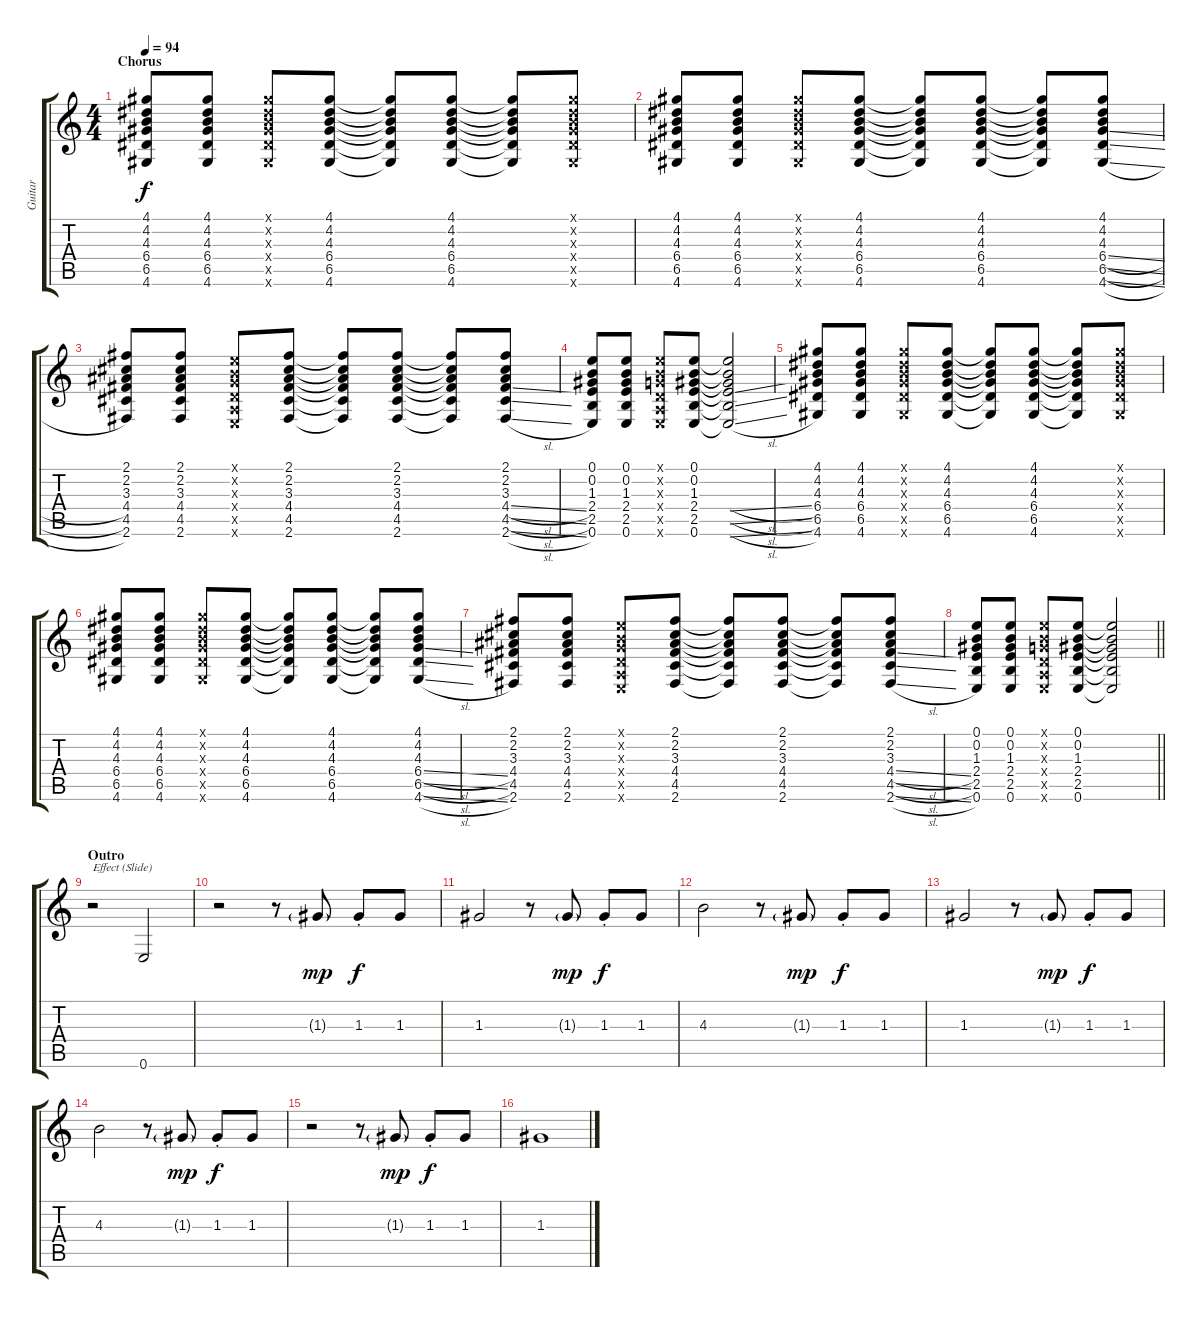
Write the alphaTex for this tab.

\track ("Guitar" "Guitar") {instrument acousticguitarsteel}
\staff {score tabs}
\tuning (E4 B3 G3 D3 A2 E2) {hide}
\ts (4 4)
\section ("" "Chorus")
\tempo 94
\clef g2
\ks c
(4.1 4.2 4.3 6.4 6.5 4.6).8{dy f} (4.1 4.2 4.3 6.4 6.5 4.6).8 (4.1{x} 4.2{x} 4.3{x} 6.4{x} 6.5{x} 4.6{x}).8 (4.1 4.2 4.3 6.4 6.5 4.6).8 (4.1{t} 4.2{t} 4.3{t} 6.4{t} 6.5{t} 4.6{t}).8 (4.1 4.2 4.3 6.4 6.5 4.6).8 (4.1{t} 4.2{t} 4.3{t} 6.4{t} 6.5{t} 4.6{t}).8 (4.1{x} 4.2{x} 4.3{x} 6.4{x} 6.5{x} 4.6{x}).8 |
(4.1 4.2 4.3 6.4 6.5 4.6).8 (4.1 4.2 4.3 6.4 6.5 4.6).8 (4.1{x} 4.2{x} 4.3{x} 6.4{x} 6.5{x} 4.6{x}).8 (4.1 4.2 4.3 6.4 6.5 4.6).8 (4.1{t} 4.2{t} 4.3{t} 6.4{t} 6.5{t} 4.6{t}).8 (4.1 4.2 4.3 6.4 6.5 4.6).8 (4.1{t} 4.2{t} 4.3{t} 6.4{t} 6.5{t} 4.6{t}).8 (4.1 4.2 4.3 6.4{sl} 6.5{sl} 4.6{sl}).8 |
(2.1 2.2 3.3 4.4 4.5 2.6).8 (2.1 2.2 3.3 4.4 4.5 2.6).8 (0.1{x} 0.2{x} 0.3{x} 0.4{x} 0.5{x} 0.6{x}).8 (2.1 2.2 3.3 4.4 4.5 2.6).8 (2.1{t} 2.2{t} 3.3{t} 4.4{t} 4.5{t} 2.6{t}).8 (2.1 2.2 3.3 4.4 4.5 2.6).8 (2.1{t} 2.2{t} 3.3{t} 4.4{t} 4.5{t} 2.6{t}).8 (2.1 2.2 3.3 4.4{sl} 4.5{sl} 2.6{sl}).8 |
(0.1 0.2 1.3 2.4 2.5 0.6).8 (0.1 0.2 1.3 2.4 2.5 0.6).8 (0.1{x} 0.2{x} 0.3{x} 0.4{x} 0.5{x} 0.6{x}).8 (0.1 0.2 1.3 2.4 2.5 0.6).8 (0.1{t} 0.2{t} 1.3{t} 2.4{sl t} 2.5{sl t} 0.6{sl t}).2 |
(4.1 4.2 4.3 6.4 6.5 4.6).8 (4.1 4.2 4.3 6.4 6.5 4.6).8 (4.1{x} 4.2{x} 4.3{x} 6.4{x} 6.5{x} 4.6{x}).8 (4.1 4.2 4.3 6.4 6.5 4.6).8 (4.1{t} 4.2{t} 4.3{t} 6.4{t} 6.5{t} 4.6{t}).8 (4.1 4.2 4.3 6.4 6.5 4.6).8 (4.1{t} 4.2{t} 4.3{t} 6.4{t} 6.5{t} 4.6{t}).8 (4.1{x} 4.2{x} 4.3{x} 6.4{x} 6.5{x} 4.6{x}).8 |
(4.1 4.2 4.3 6.4 6.5 4.6).8 (4.1 4.2 4.3 6.4 6.5 4.6).8 (4.1{x} 4.2{x} 4.3{x} 6.4{x} 6.5{x} 4.6{x}).8 (4.1 4.2 4.3 6.4 6.5 4.6).8 (4.1{t} 4.2{t} 4.3{t} 6.4{t} 6.5{t} 4.6{t}).8 (4.1 4.2 4.3 6.4 6.5 4.6).8 (4.1{t} 4.2{t} 4.3{t} 6.4{t} 6.5{t} 4.6{t}).8 (4.1 4.2 4.3 6.4{sl} 6.5{sl} 4.6{sl}).8 |
(2.1 2.2 3.3 4.4 4.5 2.6).8 (2.1 2.2 3.3 4.4 4.5 2.6).8 (0.1{x} 0.2{x} 0.3{x} 0.4{x} 0.5{x} 0.6{x}).8 (2.1 2.2 3.3 4.4 4.5 2.6).8 (2.1{t} 2.2{t} 3.3{t} 4.4{t} 4.5{t} 2.6{t}).8 (2.1 2.2 3.3 4.4 4.5 2.6).8 (2.1{t} 2.2{t} 3.3{t} 4.4{t} 4.5{t} 2.6{t}).8 (2.1 2.2 3.3 4.4{sl} 4.5{sl} 2.6{sl}).8 |
\barLineRight lightlight
(0.1 0.2 1.3 2.4 2.5 0.6).8 (0.1 0.2 1.3 2.4 2.5 0.6).8 (0.1{x} 0.2{x} 0.3{x} 0.4{x} 0.5{x} 0.6{x}).8 (0.1 0.2 1.3 2.4 2.5 0.6).8 (0.1{t} 0.2{t} 1.3{t} 2.4{t} 2.5{t} 0.6{t}).2 |
\section ("" "Outro")
r.2{txt "Effect (Slide)" instrument guitarfretnoise} 0.6.2 |
r.2{instrument electricguitarjazz} r.8 1.3{g}.8{dy mp} 1.3{st}.8{dy f} 1.3.8 |
1.3.2 r.8 1.3{g}.8{dy mp} 1.3{st}.8{dy f} 1.3.8 |
4.3.2 r.8 1.3{g}.8{dy mp} 1.3{st}.8{dy f} 1.3.8 |
1.3.2 r.8 1.3{g}.8{dy mp} 1.3{st}.8{dy f} 1.3.8 |
4.3.2 r.8 1.3{g}.8{dy mp} 1.3{st}.8{dy f} 1.3.8 |
r.2 r.8 1.3{g}.8{dy mp} 1.3{st}.8{dy f} 1.3.8 |
1.3.1
